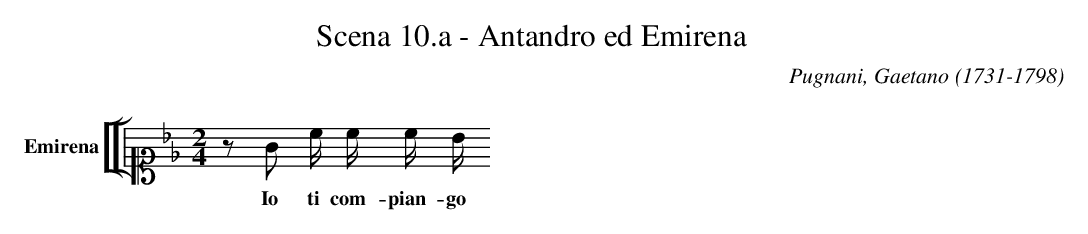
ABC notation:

X:1
T:Scena 10.a - Antandro ed Emirena
C:Pugnani, Gaetano (1731-1798)
M:2/4
L:1/4
K:Bb
V: 22 clef=alto1 name="Emirena" sname="Emi."
%%staves [[ 22 ]]
z/G/ c// c// c// B//
w: Io ti com-pian-go
